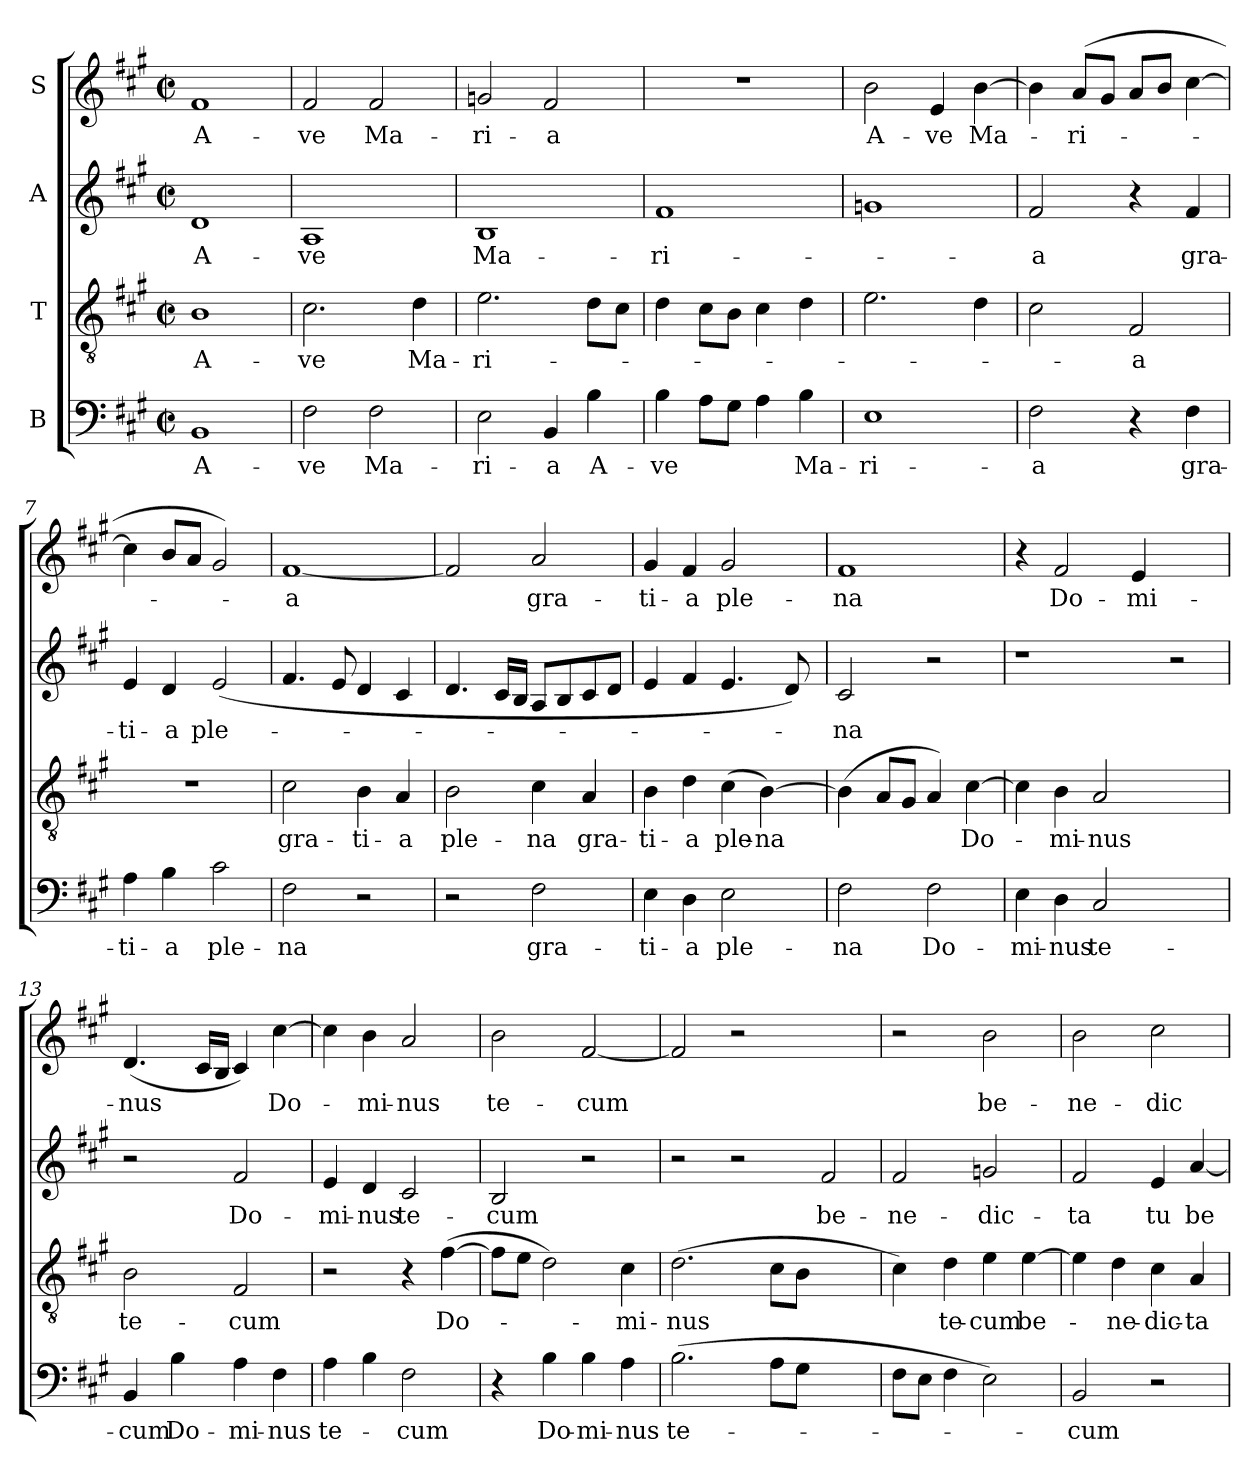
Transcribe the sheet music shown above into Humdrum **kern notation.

**kern	**text	**kern	**text	**kern	**text	**kern	**text
*part4	*part4	*part3	*part3	*part2	*part2	*part1	*part1
*staff4	*staff4	*staff3	*staff3	*staff2	*staff2	*staff1	*staff1
*I"B	*	*I"T	*	*I"A	*	*I"S	*
*clefF4	*	*clefGv2	*	*clefG2	*	*clefG2	*
*k[f#c#g#]	*	*k[f#c#g#]	*	*k[f#c#g#]	*	*k[f#c#g#]	*
*A:	*	*f#:	*	*f#:	*	*f#:	*
*M2/2	*	*M2/2	*	*M2/2	*	*M2/2	*
*met(c|)	*	*met(c|)	*	*met(c|)	*	*met(c|)	*
=1	=1	=1	=1	=1	=1	=1	=1
1BB	A-	1B	A-	1d	A-	1f#	A-
=2	=2	=2	=2	=2	=2	=2	=2
2F#\	-ve	2.c#\	-ve	1A	-ve	2f#/	-ve
2F#\	Ma-	.	.	.	.	2f#/	Ma-
.	.	4d\	Ma-	.	.	.	.
=3	=3	=3	=3	=3	=3	=3	=3
2E\	-ri-	2.e\	-ri-	1B	Ma-	2gn/	-ri-
4BB/	-a	.	.	.	.	2f#/	-a
4B\	A-	8d\L	.	.	.	.	.
.	.	8c#\J	.	.	.	.	.
=4	=4	=4	=4	=4	=4	=4	=4
4B\	-ve	4d\	.	1f#	-ri-	1r	.
8A\L	.	8c#\L	.	.	.	.	.
8G#\J	.	8B\J	.	.	.	.	.
4A\	.	4c#\	.	.	.	.	.
4B\	Ma-	4d\	.	.	.	.	.
=5	=5	=5	=5	=5	=5	=5	=5
1E	-ri-	2.e\	.	1gn	.	2b\	A-
.	.	.	.	.	.	4e/	-ve
.	.	4d\	.	.	.	[4b\	Ma-
!!LO:LB:g=z
=6	=6	=6	=6	=6	=6	=6	=6
2F#\	-a	2c#\	.	2f#/	-a	4b\]	.
.	.	.	.	.	.	(8a/L	-ri-
.	.	.	.	.	.	8g#/J	.
4r	.	2F#/	-a	4r	.	8a/L	.
.	.	.	.	.	.	8b/J	.
4F#\	gra-	.	.	4f#/	gra-	[4cc#\	.
=7	=7	=7	=7	=7	=7	=7	=7
4A\	-ti-	1r	.	4e/	-ti-	4cc#\]	.
4B\	-a	.	.	4d/	-a	8b/L	.
.	.	.	.	.	.	8a/J	.
2c#\	ple-	.	.	(2e/	ple-	2g#/)	.
=8	=8	=8	=8	=8	=8	=8	=8
2F#\	-na	2c#\	gra-	4.f#/	.	[1f#	-a
.	.	.	.	8e/	.	.	.
2r	.	4B\	-ti-	4d/	.	.	.
.	.	4A/	-a	4c#/	.	.	.
=9	=9	=9	=9	=9	=9	=9	=9
2r	.	2B\	ple-	4.d/	.	2f#/]	.
.	.	.	.	16c#/LL	.	.	.
.	.	.	.	16B/JJ	.	.	.
2F#\	gra-	4c#\	-na	8A/L	.	2a/	gra-
.	.	.	.	8B/	.	.	.
.	.	4A/	gra-	8c#/	.	.	.
.	.	.	.	8d/J	.	.	.
=10	=10	=10	=10	=10	=10	=10	=10
4E\	-ti-	4B\	-ti-	4e/	.	4g#/	-ti-
4D\	-a	4d\	-a	4f#/	.	4f#/	-a
2E\	ple-	(4c#\	ple-	4.e/	.	2g#/	ple-
.	.	[4B\)	-na	.	.	.	.
.	.	.	.	8d/)	.	.	.
!!LO:LB:g=z
=11	=11	=11	=11	=11	=11	=11	=11
2F#\	-na	(4B\]	.	2c#/	-na	1f#	-na
.	.	8A/L	.	.	.	.	.
.	.	8G#/J	.	.	.	.	.
2F#\	Do-	4A/)	.	2r	.	.	.
.	.	[4c#\	Do-	.	.	.	.
=12	=12	=12	=12	=12	=12	=12	=12
4E\	-mi-	4c#\]	.	1r	.	4r	.
4D\	-nus	4B\	-mi-	.	.	2f#/	Do-
2C#/	te-	2A/	-nus	.	.	.	.
.	.	.	.	.	.	4e/	-mi-
2ryy	.	2ryy	.	2r	.	2ryy	.
=13	=13	=13	=13	=13	=13	=13	=13
4BB/	-cum	2B\	te-	2r	.	(4.d/	-nus
4B\	Do-	.	.	.	.	.	.
.	.	.	.	.	.	16c#/LL	.
.	.	.	.	.	.	16B/JJ	.
4A\	-mi-	2F#/	-cum	2f#/	Do-	4c#/)	.
4F#\	-nus	.	.	.	.	[4cc#\	Do-
=14	=14	=14	=14	=14	=14	=14	=14
4A\	te-	2r	.	4e/	-mi-	4cc#\]	.
4B\	.	.	.	4d/	-nus	4b\	-mi-
2F#\	-cum	4r	.	2c#/	te-	2a/	-nus
.	.	([4f#\	Do-	.	.	.	.
=15	=15	=15	=15	=15	=15	=15	=15
4r	.	8f#\L]	.	2B/	-cum	2b\	te-
.	.	8e\J	.	.	.	.	.
4B\	Do-	2d\)	.	.	.	.	.
4B\	-mi-	.	.	2r	.	[2f#/	-cum
4A\	-nus	4c#\	-mi-	.	.	.	.
!!LO:PB:g=z
=16	=16	=16	=16	=16	=16	=16	=16
(2.B\	te-	(2.d\	-nus	2r	.	2f#/]	.
.	.	.	.	2r	.	2r	.
8A\L	.	8c#\L	.	.	.	.	.
8G#\J	.	8B\J	.	.	.	.	.
2ryy	.	2ryy	.	2f#/	be-	2ryy	.
=17	=17	=17	=17	=17	=17	=17	=17
8F#\L	.	4c#\)	.	2f#/	-ne-	2r	.
8E\J	.	.	.	.	.	.	.
4F#\	.	4d\	te-	.	.	.	.
2E\)	.	4e\	-cum	2gn/	-dic-	2b\	be-
.	.	[4e\	be-	.	.	.	.
=18	=18	=18	=18	=18	=18	=18	=18
2BB/	-cum	4e\]	.	2f#/	-ta	2b\	-ne-
.	.	4d\	-ne-	.	.	.	.
2r	.	4c#\	-dic-	4e/	tu	2cc#\	-dic-
.	.	4A/	-ta	[4a/	be-	.	.
=	=	=	=	=	=	=	=
*-	*-	*-	*-	*-	*-	*-	*-
